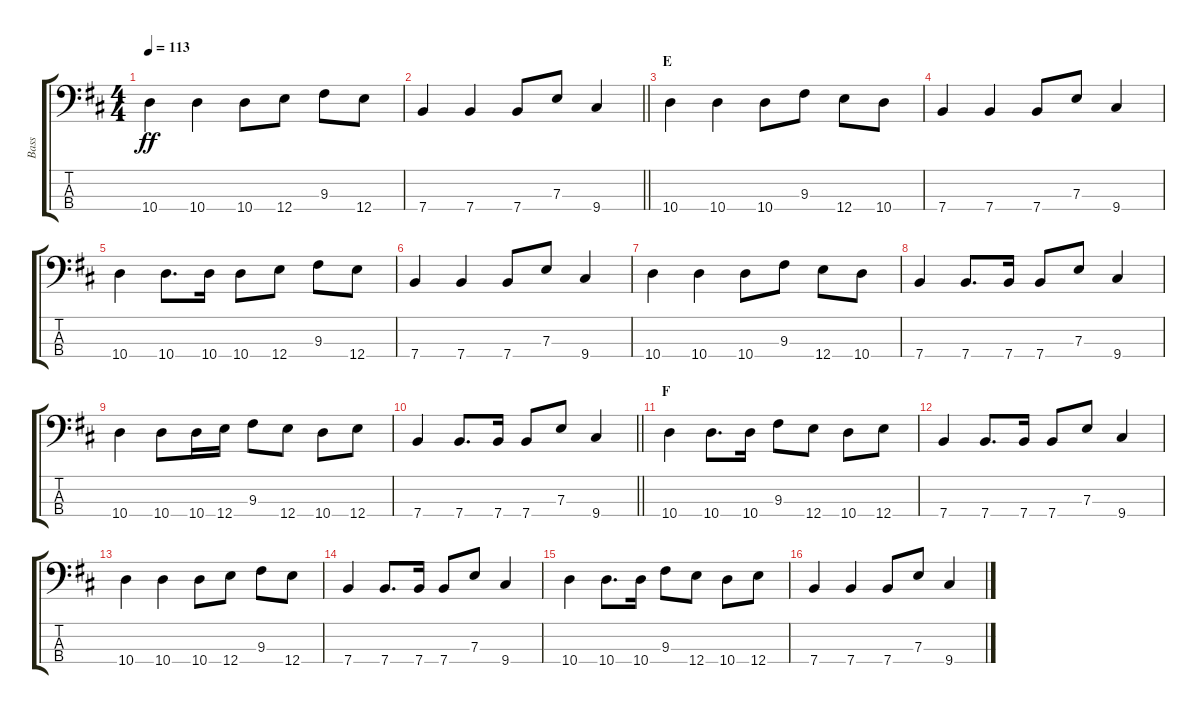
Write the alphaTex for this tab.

\track ("Bass" "Bass") {instrument electricbassfinger}
\staff {score tabs}
\tuning (G2 D2 A1 E1) {hide}
\ts (4 4)
\tempo 113
\clef f4
\ks d
10.4.4{dy ff} 10.4.4 10.4.8 12.4.8 9.3.8 12.4.8 |
\barLineRight lightlight
7.4.4 7.4.4 7.4.8 7.3.8 9.4.4 |
\section ("" "E")
10.4.4 10.4.4 10.4.8 9.3.8 12.4.8 10.4.8 |
7.4.4 7.4.4 7.4.8 7.3.8 9.4.4 |
10.4.4 10.4.8{d} 10.4.16 10.4.8 12.4.8 9.3.8 12.4.8 |
7.4.4 7.4.4 7.4.8 7.3.8 9.4.4 |
10.4.4 10.4.4 10.4.8 9.3.8 12.4.8 10.4.8 |
7.4.4 7.4.8{d} 7.4.16 7.4.8 7.3.8 9.4.4 |
10.4.4 10.4.8 10.4.16 12.4.16 9.3.8 12.4.8 10.4.8 12.4.8 |
\barLineRight lightlight
7.4.4 7.4.8{d} 7.4.16 7.4.8 7.3.8 9.4.4 |
\section ("" "F")
10.4.4 10.4.8{d} 10.4.16 9.3.8 12.4.8 10.4.8 12.4.8 |
7.4.4 7.4.8{d} 7.4.16 7.4.8 7.3.8 9.4.4 |
10.4.4 10.4.4 10.4.8 12.4.8 9.3.8 12.4.8 |
7.4.4 7.4.8{d} 7.4.16 7.4.8 7.3.8 9.4.4 |
10.4.4 10.4.8{d} 10.4.16 9.3.8 12.4.8 10.4.8 12.4.8 |
7.4.4 7.4.4 7.4.8 7.3.8 9.4.4
